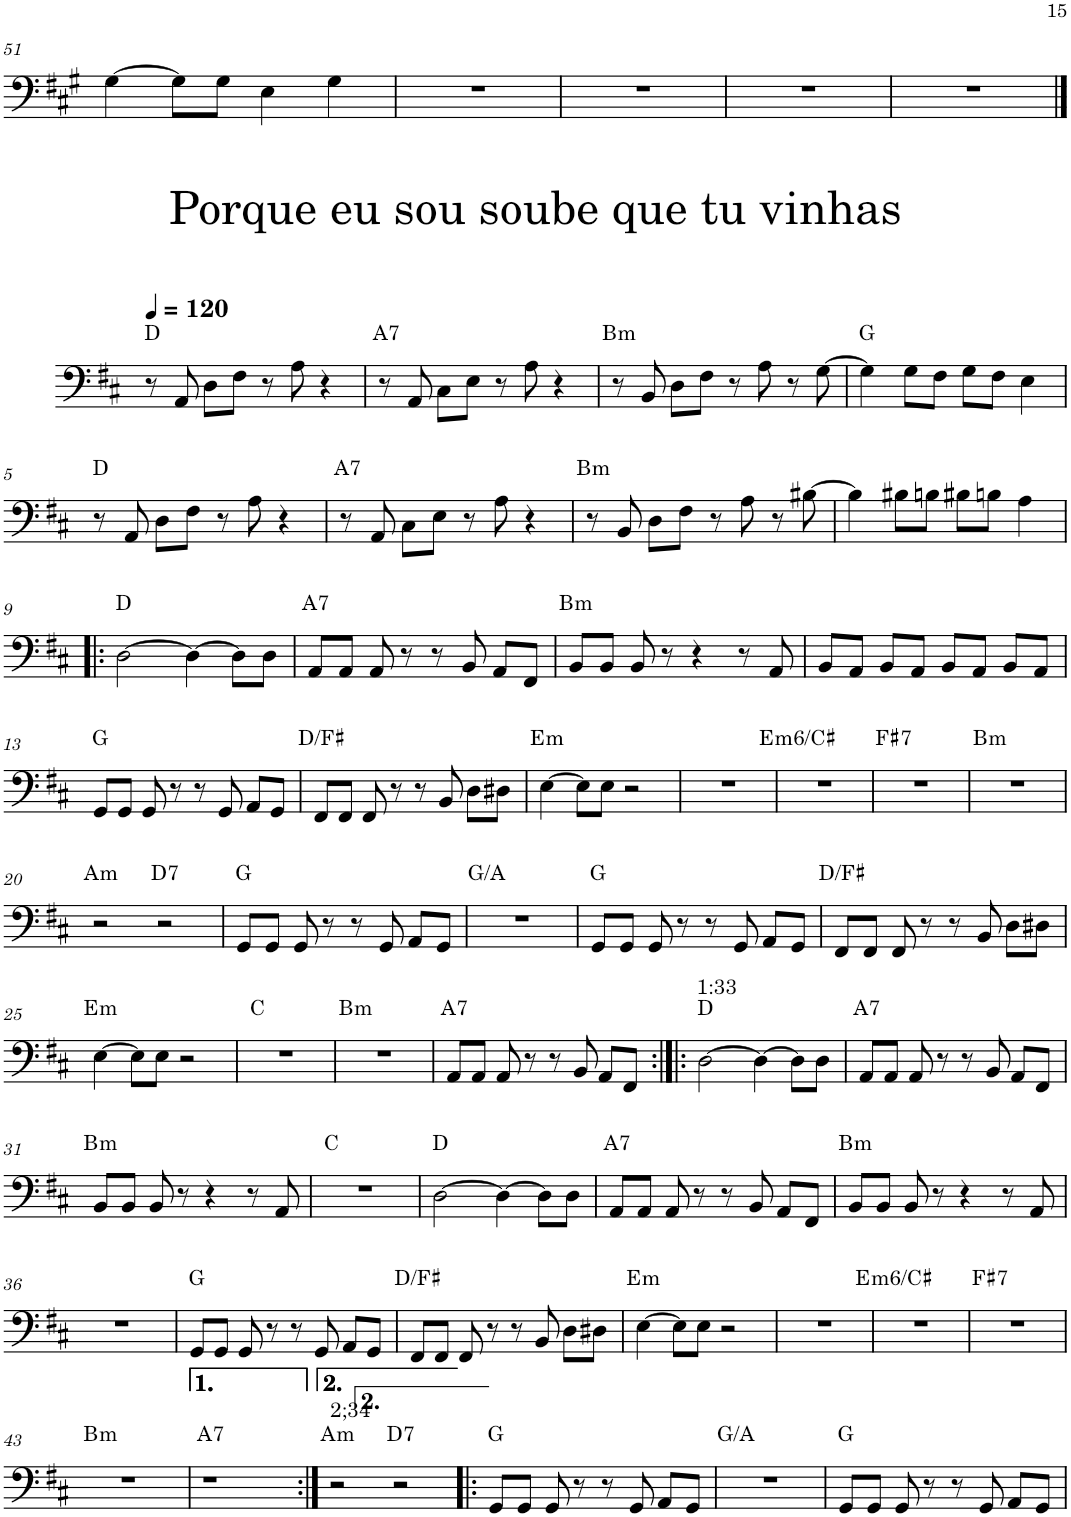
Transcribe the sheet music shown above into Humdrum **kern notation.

**kern	**harte
*part1	*part1
*staff1	*
*I"Bass Guitar	*
*I'B. Guit.	*
!!LO:PB:g=z
*clefF4	*
*Trd7c12	*
*k[f#c#g#]	*
*M2/2	*
=51	=51
[4G#\	.
8G#\L]	.
8G#\J	.
4E\	.
4G#\	.
=52	=52
1r	.
=53	=53
1r	.
=54	=54
1r	.
=55	=55
1r	.
!!LO:LB:g=z
==1	==1
*k[f#c#]	*
*MM120	*
8r	D:maj
8AA/	.
8D\L	.
8F#\J	.
8r	.
8A\	.
4r	.
=2	=2
!	!LO:H:kt=7
8r	A:7
8AA/	.
8C#\L	.
8E\J	.
8r	.
8A\	.
4r	.
=3	=3
!	!LO:H:kt=m
8r	B:min
8BB/	.
8D\L	.
8F#\J	.
8r	.
8A\	.
8r	.
[8G\	.
=4	=4
4G\]	G:maj
8G\L	.
8F#\J	.
8G\L	.
8F#\J	.
4E\	.
!!LO:LB:g=z
=5	=5
8r	D:maj
8AA/	.
8D\L	.
8F#\J	.
8r	.
8A\	.
4r	.
=6	=6
!	!LO:H:kt=7
8r	A:7
8AA/	.
8C#\L	.
8E\J	.
8r	.
8A\	.
4r	.
=7	=7
!	!LO:H:kt=m
8r	B:min
8BB/	.
8D\L	.
8F#\J	.
8r	.
8A\	.
8r	.
[8B#X\	.
=8	=8
4B#\]	.
8B#X\L	.
8Bn\J	.
8B#X\L	.
8Bn\J	.
4A\	.
!!LO:LB:g=z
=9!|:	=9!|:
[2D\	D:maj
4D\_	.
8D\L]	.
8D\J	.
=10	=10
!	!LO:H:kt=7
8AA/L	A:7
8AA/J	.
8AA/	.
8r	.
8r	.
8BB/	.
8AA/L	.
8FF#/J	.
=11	=11
!	!LO:H:kt=m
8BB/L	B:min
8BB/J	.
8BB/	.
8r	.
4r	.
8r	.
8AA/	.
=12	=12
8BB/L	.
8AA/J	.
8BB/L	.
8AA/J	.
8BB/L	.
8AA/J	.
8BB/L	.
8AA/J	.
!!LO:LB:g=z
=13	=13
8GG/L	G:maj
8GG/J	.
8GG/	.
8r	.
8r	.
8GG/	.
8AA/L	.
8GG/J	.
=14	=14
8FF#/L	D:maj/3
8FF#/J	.
8FF#/	.
8r	.
8r	.
8BB/	.
8D\L	.
8D#X\J	.
=15	=15
!	!LO:H:kt=m
[4E\	E:min
8E\L]	.
8E\J	.
2r	.
=16	=16
1r	.
=17	=17
!	!LO:H:kt=m6
1r	E:min6/6
=18	=18
!	!LO:H:kt=7
1r	F#:7
=19	=19
!	!LO:H:kt=m
1r	B:min
!!LO:LB:g=z
=20	=20
!	!LO:H:kt=m
2r	A:min
!	!LO:H:kt=7
2r	D:7
=21	=21
8GG/L	G:maj
8GG/J	.
8GG/	.
8r	.
8r	.
8GG/	.
8AA/L	.
8GG/J	.
=22	=22
1r	G:maj/2
=23	=23
8GG/L	G:maj
8GG/J	.
8GG/	.
8r	.
8r	.
8GG/	.
8AA/L	.
8GG/J	.
=24	=24
8FF#/L	D:maj/3
8FF#/J	.
8FF#/	.
8r	.
8r	.
8BB/	.
8D\L	.
8D#X\J	.
!!LO:LB:g=z
=25	=25
!	!LO:H:kt=m
[4E\	E:min
8E\L]	.
8E\J	.
2r	.
=26	=26
1r	C:maj
=27	=27
!	!LO:H:kt=m
1r	B:min
=28	=28
!	!LO:H:kt=7
8AA/L	A:7
8AA/J	.
8AA/	.
8r	.
8r	.
8BB/	.
8AA/L	.
8FF#/J	.
=29:|!|:	=29:|!|:
!LO:TX:a:t=1&colon;33	!
[2D\	D:maj
4D\_	.
8D\L]	.
8D\J	.
=30	=30
!	!LO:H:kt=7
8AA/L	A:7
8AA/J	.
8AA/	.
8r	.
8r	.
8BB/	.
8AA/L	.
8FF#/J	.
!!LO:LB:g=z
=31	=31
!	!LO:H:kt=m
8BB/L	B:min
8BB/J	.
8BB/	.
8r	.
4r	.
8r	.
8AA/	.
=32	=32
1r	C:maj
=33	=33
[2D\	D:maj
4D\_	.
8D\L]	.
8D\J	.
=34	=34
!	!LO:H:kt=7
8AA/L	A:7
8AA/J	.
8AA/	.
8r	.
8r	.
8BB/	.
8AA/L	.
8FF#/J	.
=35	=35
!	!LO:H:kt=m
8BB/L	B:min
8BB/J	.
8BB/	.
8r	.
4r	.
8r	.
8AA/	.
!!LO:LB:g=z
=36	=36
1r	.
=37	=37
8GG/L	G:maj
8GG/J	.
8GG/	.
8r	.
8r	.
8GG/	.
8AA/L	.
8GG/J	.
=38	=38
8FF#/L	D:maj/3
8FF#/J	.
8FF#/	.
8r	.
8r	.
8BB/	.
8D\L	.
8D#X\J	.
=39	=39
!	!LO:H:kt=m
[4E\	E:min
8E\L]	.
8E\J	.
2r	.
=40	=40
1r	.
=41	=41
!	!LO:H:kt=m6
1r	E:min6/6
=42	=42
!	!LO:H:kt=7
1r	F#:7
!!LO:LB:g=z
=43	=43
!	!LO:H:kt=m
1r	B:min
=44	=44
!	!LO:H:kt=7
1r	A:7
=45:|!	=45:|!
!LO:TX:a:t=2;34	!LO:H:kt=m
2r	A:min
!	!LO:H:kt=7
2r	D:7
=46!|:	=46!|:
8GG/L	G:maj
8GG/J	.
8GG/	.
8r	.
8r	.
8GG/	.
8AA/L	.
8GG/J	.
=47	=47
1r	G:maj/2
=48	=48
8GG/L	G:maj
8GG/J	.
8GG/	.
8r	.
8r	.
8GG/	.
8AA/L	.
8GG/J	.
=	=
*-	*-
